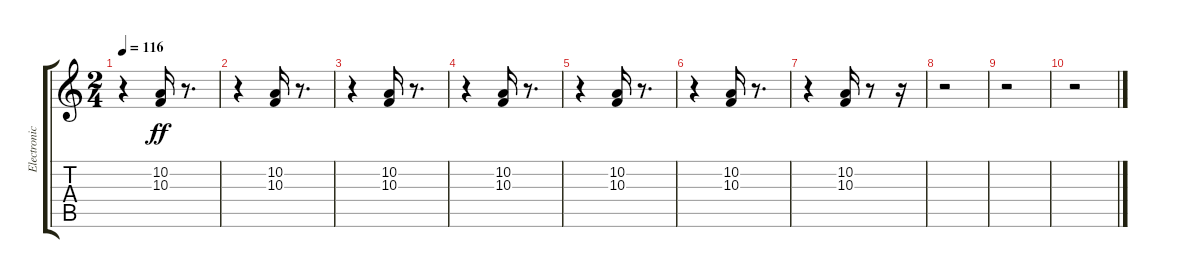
\track ("Electronic Percussions III" "Electronic") {instrument gunshot}
\staff {score tabs}
\tuning (E4 B3 G3 D3 A2 E2) {hide}
\ts (2 4)
\tempo 116
\clef g2
\ks c
r.4{dy ff} (10.2 10.3).16 r.8{d} |
r.4 (10.2 10.3).16 r.8{d} |
r.4 (10.2 10.3).16 r.8{d} |
r.4 (10.2 10.3).16 r.8{d} |
r.4 (10.2 10.3).16 r.8{d} |
r.4 (10.2 10.3).16 r.8{d} |
r.4 (10.2 10.3).16 r.8 r.16 |
r.2 |
r.2 |
r.2
